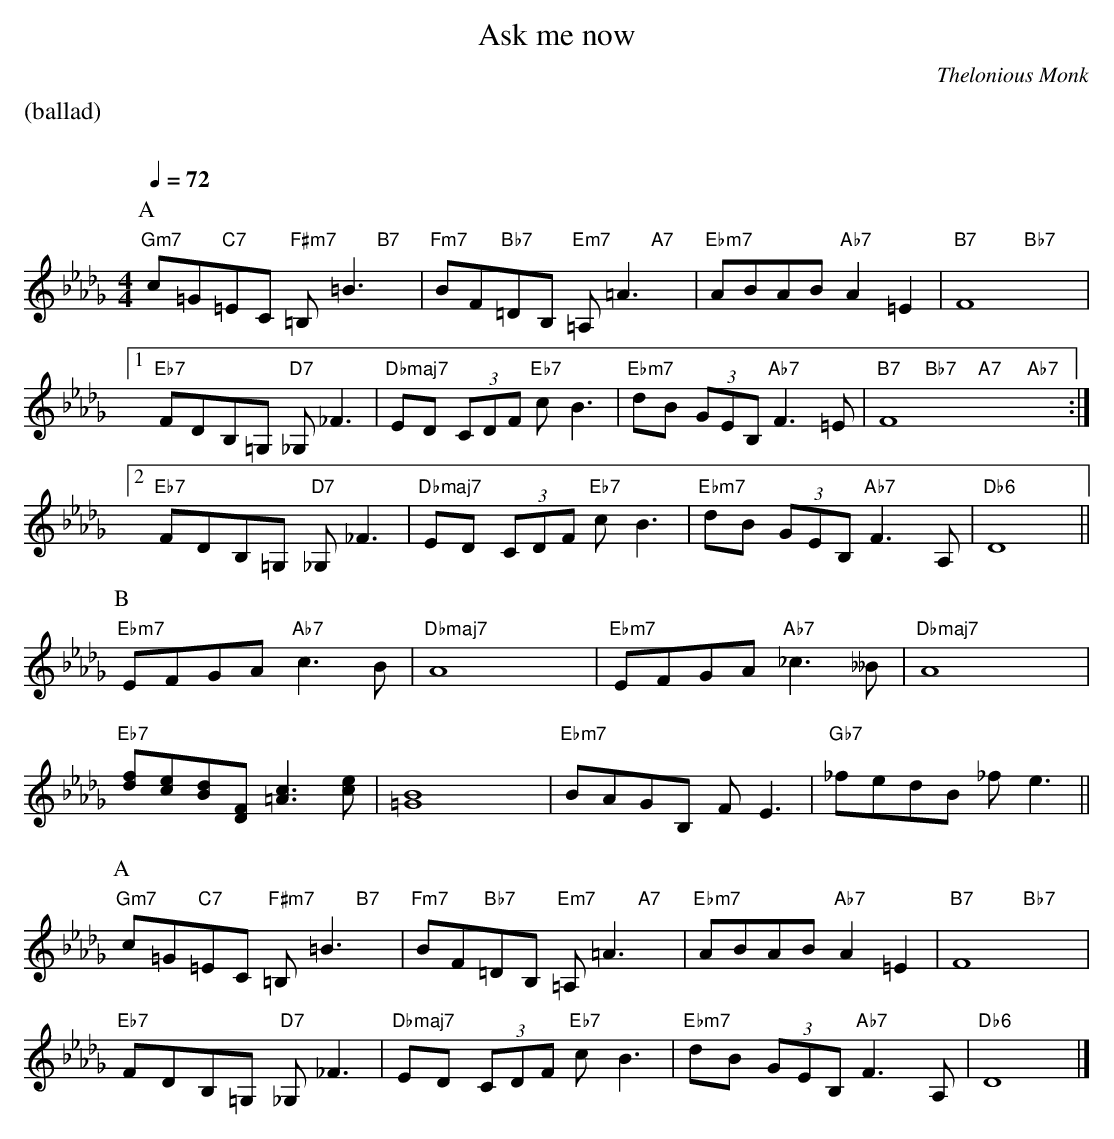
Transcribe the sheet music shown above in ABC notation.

X:1
T: Ask me now
M:4/4
L:1/8
C:Thelonious Monk
Q:1/4=72
K:Db
%%staves (chords melody)
%%text (ballad)
%%vskip 20
P: A
V:chords
"Gm7"x2 "C7"x2 "F#m7"x2 "B7"x2 | "Fm7"x2 "Bb7"x2 "Em7"x2 "A7"x2 |\
"Ebm7"x4 "Ab7"x4 | "B7"x4 "Bb7"x4 |
[1 "Eb7"x4 "D7"x4 | "Dbmaj7"x4 "Eb7"x4 |\
"Ebm7"x4 "Ab7"x4 | "B7"x2 "Bb7"x2 "A7"x2 "Ab7"x2 :|
[2 "Eb7"x4 "D7"x4 | "Dbmaj7"x4 "Eb7"x4 |\
"Ebm7"x4 "Ab7"x4 | "Db6"x8 ||
V:melody
c=G=EC =B,=B3  | BF=DB, =A,=A3 | ABAB A2=E2 | F8 |
[1 FDB,=G, _G,2<_F2 | ED (3CDF cB3 | dB (3GEB, F3=E   | F8 :|
[2 FDB,=G, _G,2<_F2 | ED (3CDF cB3 | dB (3GEB, F2>A,2 | D8 ||
P: B
V:chords
"Ebm7"x4 "Ab7"x4 | "Dbmaj7"x4 x4 | "Ebm7"x4 "Ab7"x4 | "Dbmaj7"x4 x4 |
"Eb7"x4 x4 | x4 x4 | "Ebm7"x4 x4 | "Gb7"x4 x4 ||
V:melody
EFGA c3B | A8 | EFGA _c3__B | A8 |
[fd][ec][dB][FD] [=A3c3][ce] | [B8=G8] | BAGB, FE3 | _fedB _fe3 ||
P: A
V:chords
"Gm7"x2 "C7"x2 "F#m7"x2 "B7"x2 | "Fm7"x2 "Bb7"x2 "Em7"x2 "A7"x2 |\
"Ebm7"x4 "Ab7"x4 | "B7"x4 "Bb7"x4 |
"Eb7"x4 "D7"x4 | "Dbmaj7"x4 "Eb7"x4 |\
"Ebm7"x4 "Ab7"x4 | "Db6"x8 |]
V:melody
c=G=EC =B,=B3  | BF=DB, =A,=A3 | ABAB A2=E2 | F8 |
FDB,=G, _G,2<_F2 | ED (3CDF cB3 | dB (3GEB, F2>A,2 | D8 |]
